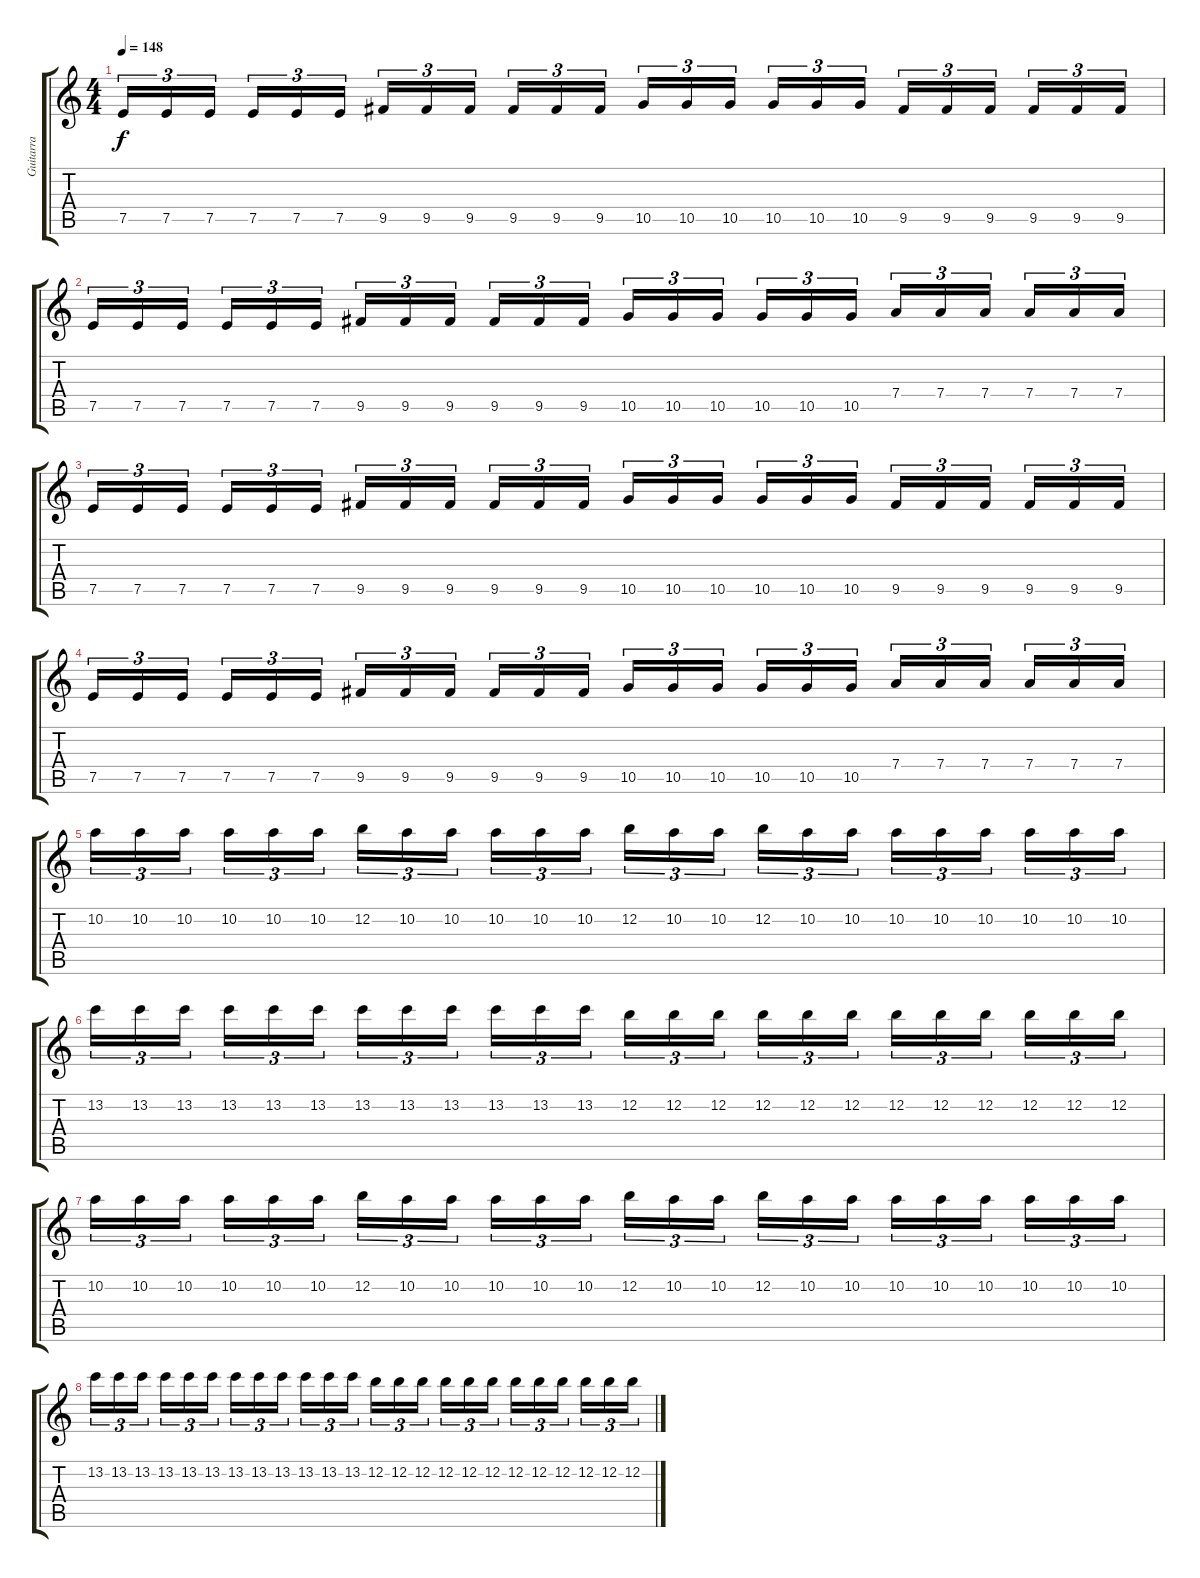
\track ("Guitarra" "Guitarra") {instrument distortionguitar}
\staff {score tabs}
\tuning (E4 B3 G3 D3 A2 E2) {hide}
\ts (4 4)
\tempo 148
\clef g2
\ks c
7.5.16{tu (3 2) dy f} 7.5.16{tu (3 2)} 7.5.16{tu (3 2)} 7.5.16{tu (3 2)} 7.5.16{tu (3 2)} 7.5.16{tu (3 2)} 9.5.16{tu (3 2)} 9.5.16{tu (3 2)} 9.5.16{tu (3 2)} 9.5.16{tu (3 2)} 9.5.16{tu (3 2)} 9.5.16{tu (3 2)} 10.5.16{tu (3 2)} 10.5.16{tu (3 2)} 10.5.16{tu (3 2)} 10.5.16{tu (3 2)} 10.5.16{tu (3 2)} 10.5.16{tu (3 2)} 9.5.16{tu (3 2)} 9.5.16{tu (3 2)} 9.5.16{tu (3 2)} 9.5.16{tu (3 2)} 9.5.16{tu (3 2)} 9.5.16{tu (3 2)} |
7.5.16{tu (3 2)} 7.5.16{tu (3 2)} 7.5.16{tu (3 2)} 7.5.16{tu (3 2)} 7.5.16{tu (3 2)} 7.5.16{tu (3 2)} 9.5.16{tu (3 2)} 9.5.16{tu (3 2)} 9.5.16{tu (3 2)} 9.5.16{tu (3 2)} 9.5.16{tu (3 2)} 9.5.16{tu (3 2)} 10.5.16{tu (3 2)} 10.5.16{tu (3 2)} 10.5.16{tu (3 2)} 10.5.16{tu (3 2)} 10.5.16{tu (3 2)} 10.5.16{tu (3 2)} 7.4.16{tu (3 2)} 7.4.16{tu (3 2)} 7.4.16{tu (3 2)} 7.4.16{tu (3 2)} 7.4.16{tu (3 2)} 7.4.16{tu (3 2)} |
7.5.16{tu (3 2)} 7.5.16{tu (3 2)} 7.5.16{tu (3 2)} 7.5.16{tu (3 2)} 7.5.16{tu (3 2)} 7.5.16{tu (3 2)} 9.5.16{tu (3 2)} 9.5.16{tu (3 2)} 9.5.16{tu (3 2)} 9.5.16{tu (3 2)} 9.5.16{tu (3 2)} 9.5.16{tu (3 2)} 10.5.16{tu (3 2)} 10.5.16{tu (3 2)} 10.5.16{tu (3 2)} 10.5.16{tu (3 2)} 10.5.16{tu (3 2)} 10.5.16{tu (3 2)} 9.5.16{tu (3 2)} 9.5.16{tu (3 2)} 9.5.16{tu (3 2)} 9.5.16{tu (3 2)} 9.5.16{tu (3 2)} 9.5.16{tu (3 2)} |
7.5.16{tu (3 2)} 7.5.16{tu (3 2)} 7.5.16{tu (3 2)} 7.5.16{tu (3 2)} 7.5.16{tu (3 2)} 7.5.16{tu (3 2)} 9.5.16{tu (3 2)} 9.5.16{tu (3 2)} 9.5.16{tu (3 2)} 9.5.16{tu (3 2)} 9.5.16{tu (3 2)} 9.5.16{tu (3 2)} 10.5.16{tu (3 2)} 10.5.16{tu (3 2)} 10.5.16{tu (3 2)} 10.5.16{tu (3 2)} 10.5.16{tu (3 2)} 10.5.16{tu (3 2)} 7.4.16{tu (3 2)} 7.4.16{tu (3 2)} 7.4.16{tu (3 2)} 7.4.16{tu (3 2)} 7.4.16{tu (3 2)} 7.4.16{tu (3 2)} |
10.2.16{tu (3 2)} 10.2.16{tu (3 2)} 10.2.16{tu (3 2)} 10.2.16{tu (3 2)} 10.2.16{tu (3 2)} 10.2.16{tu (3 2)} 12.2.16{tu (3 2)} 10.2.16{tu (3 2)} 10.2.16{tu (3 2)} 10.2.16{tu (3 2)} 10.2.16{tu (3 2)} 10.2.16{tu (3 2)} 12.2.16{tu (3 2)} 10.2.16{tu (3 2)} 10.2.16{tu (3 2)} 12.2.16{tu (3 2)} 10.2.16{tu (3 2)} 10.2.16{tu (3 2)} 10.2.16{tu (3 2)} 10.2.16{tu (3 2)} 10.2.16{tu (3 2)} 10.2.16{tu (3 2)} 10.2.16{tu (3 2)} 10.2.16{tu (3 2)} |
13.2.16{tu (3 2)} 13.2.16{tu (3 2)} 13.2.16{tu (3 2)} 13.2.16{tu (3 2)} 13.2.16{tu (3 2)} 13.2.16{tu (3 2)} 13.2.16{tu (3 2)} 13.2.16{tu (3 2)} 13.2.16{tu (3 2)} 13.2.16{tu (3 2)} 13.2.16{tu (3 2)} 13.2.16{tu (3 2)} 12.2.16{tu (3 2)} 12.2.16{tu (3 2)} 12.2.16{tu (3 2)} 12.2.16{tu (3 2)} 12.2.16{tu (3 2)} 12.2.16{tu (3 2)} 12.2.16{tu (3 2)} 12.2.16{tu (3 2)} 12.2.16{tu (3 2)} 12.2.16{tu (3 2)} 12.2.16{tu (3 2)} 12.2.16{tu (3 2)} |
10.2.16{tu (3 2)} 10.2.16{tu (3 2)} 10.2.16{tu (3 2)} 10.2.16{tu (3 2)} 10.2.16{tu (3 2)} 10.2.16{tu (3 2)} 12.2.16{tu (3 2)} 10.2.16{tu (3 2)} 10.2.16{tu (3 2)} 10.2.16{tu (3 2)} 10.2.16{tu (3 2)} 10.2.16{tu (3 2)} 12.2.16{tu (3 2)} 10.2.16{tu (3 2)} 10.2.16{tu (3 2)} 12.2.16{tu (3 2)} 10.2.16{tu (3 2)} 10.2.16{tu (3 2)} 10.2.16{tu (3 2)} 10.2.16{tu (3 2)} 10.2.16{tu (3 2)} 10.2.16{tu (3 2)} 10.2.16{tu (3 2)} 10.2.16{tu (3 2)} |
13.2.16{tu (3 2)} 13.2.16{tu (3 2)} 13.2.16{tu (3 2)} 13.2.16{tu (3 2)} 13.2.16{tu (3 2)} 13.2.16{tu (3 2)} 13.2.16{tu (3 2)} 13.2.16{tu (3 2)} 13.2.16{tu (3 2)} 13.2.16{tu (3 2)} 13.2.16{tu (3 2)} 13.2.16{tu (3 2)} 12.2.16{tu (3 2)} 12.2.16{tu (3 2)} 12.2.16{tu (3 2)} 12.2.16{tu (3 2)} 12.2.16{tu (3 2)} 12.2.16{tu (3 2)} 12.2.16{tu (3 2)} 12.2.16{tu (3 2)} 12.2.16{tu (3 2)} 12.2.16{tu (3 2)} 12.2.16{tu (3 2)} 12.2.16{tu (3 2)}
